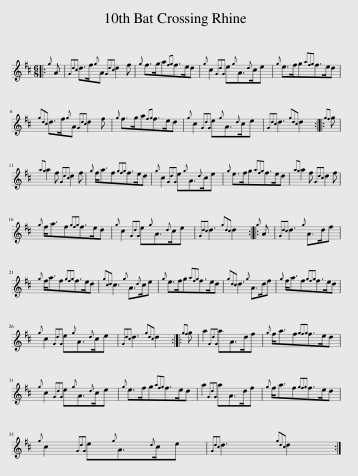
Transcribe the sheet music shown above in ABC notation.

X:1
L:1/8
M:6/8
I:linebreak $
K:D
V:1 treble
V:1
|:{g} A |{Gdc} d>f{g}A{Gdc} d2 f |{g} f>ga{fg}f>ed |{g} c2{GdG} e{g}A3/2{d}c/e |{g} e>fg{afg}f>ed |$ %5
{gdc} d>f{g}A{Gdc} d2 f |{g} f>ga{fg}f>ed |{g} c2{GdG} e{g}A3/2{d}c/e |{Gdc} d3{gdc} d2 ::{gf} g |$ %10
{ag} a2 f{Gdc} d2 f |{g} f<af{gfg}f>ed |{g} c2{GdG} e{g}A3/2{d}c/e |{g} e>fg{afg}f>ed |{ag} a2 f{Gdc} d2 f |$ %15
{g} f<af{gfg}f>ed |{g} c2{GdG} e{g}A3/2{d}c/e |{Gdc} d3{gdc} d2 ::{g} A |{Gdc} d3{g} A>df |$ %20
{g} f<af{gfg}f>ed |{gcd} c3{g} A3/2{d}c/e |{g} e>fg{afg}f>ed |{gdc} d3{g} A>df |{g} f<af{gfg}f>ed |$ %25
{g} c2{GdG} e{g}A3/2{d}c/e |{Gdc} d3{gdc} d2 ::{gf} g | a2{GdG} aA>df |{g} f<af{gfg}f>ed |$ %30
{g} c2{GdG} e{g}A3/2{d}c/e |{g} e>fg{afg}f>ed | a2{GdG} aA>df |{g} f<af{gfg}f>ed |${g} c2{GdG} e{g}A3/2{d}c/e | %35
{Gdc} d3{gdc} d2 :| %36
